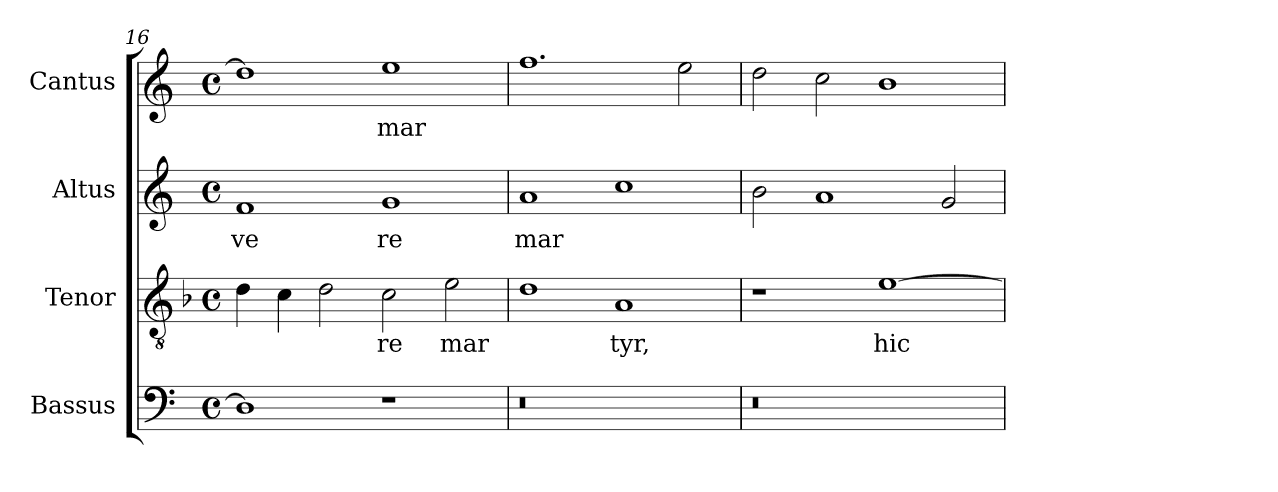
**kern	**kern	**text	**kern	**text	**kern	**text
*part4	*part3	*part3	*part2	*part2	*part1	*part1
*staff4	*staff3	*staff3	*staff2	*staff2	*staff1	*staff1
*I"Bassus	*I"Tenor	*	*I"Altus	*	*I"Cantus	*
*clefF4	*clefGv2	*	*clefG2	*	*clefG2	*
*	*k[b-]	*	*	*	*	*
*	*F:	*	*	*	*	*
*M4/4	*M4/4	*	*M4/4	*	*M4/4	*
*met(c)	*met(c)	*	*met(c)	*	*met(c)	*
=16	=16	=16	=16	=16	=16	=16
!	!	!	!	!LO:LY:b:cj	!	!
1D]	4d\	.	1f	ve	1dd]	.
.	4c\	.	.	.	.	.
.	2d\	.	.	.	.	.
!	!	!LO:LY:b:cj	!	!LO:LY:b:cj	!	!LO:LY:b
1r	2c\	re	1g	re	1ee	mar
!	!	!LO:LY:b	!	!	!	!
.	2e\	mar	.	.	.	.
=17	=17	=17	=17	=17	=17	=17
!	!	!	!	!LO:LY:b	!	!
0r	1d	.	1a	mar	1.ff	.
!	!	!LO:LY:b:cj	!	!	!	!
.	1A	tyr,	1cc	.	.	.
.	.	.	.	.	2ee\	.
=18	=18	=18	=18	=18	=18	=18
0r	1r	.	2b\	.	2dd\	.
.	.	.	1a	.	2cc\	.
!	!	!LO:LY:b:cj	!	!	!	!
.	[>1e	hic	.	.	1b	.
.	.	.	2g/	.	.	.
=	=	=	=	=	=	=
*-	*-	*-	*-	*-	*-	*-
